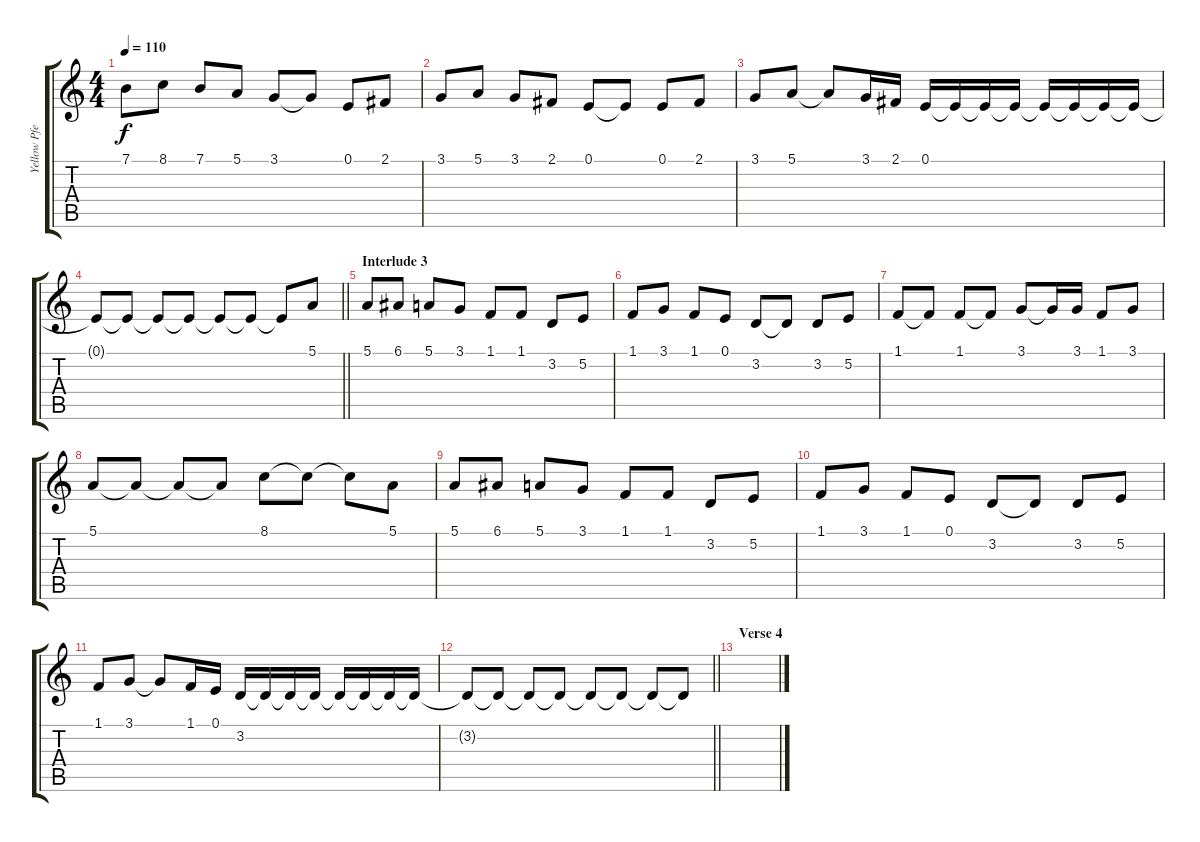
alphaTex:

\track ("Yellow Pfeiffer" "Yellow Pfe") {instrument bagpipe}
\staff {score tabs}
\tuning (E4 B3 G3 D3 A2 E2) {hide}
\ts (4 4)
\tempo 110
\clef g2
\ks c
7.1.8{dy f} 8.1.8 7.1.8 5.1.8 3.1.8 3.1{t}.8 0.1.8 2.1.8 |
3.1.8 5.1.8 3.1.8 2.1.8 0.1.8 0.1{t}.8 0.1.8 2.1.8 |
3.1.8 5.1.8 5.1{t}.8 3.1.16 2.1.16 0.1.16 0.1{t}.16 0.1{t}.16 0.1{t}.16 0.1{t}.16 0.1{t}.16 0.1{t}.16 0.1{t}.16 |
\barLineRight lightlight
0.1{t}.8 0.1{t}.8 0.1{t}.8 0.1{t}.8 0.1{t}.8 0.1{t}.8 0.1{t}.8 5.1.8 |
\section ("" "Interlude 3")
5.1.8 6.1.8 5.1.8 3.1.8 1.1.8 1.1.8 3.2.8 5.2.8 |
1.1.8 3.1.8 1.1.8 0.1.8 3.2.8 3.2{t}.8 3.2.8 5.2.8 |
1.1.8 1.1{t}.8 1.1.8 1.1{t}.8 3.1.8 3.1{t}.16 3.1.16 1.1.8 3.1.8 |
5.1.8 5.1{t}.8 5.1{t}.8 5.1{t}.8 8.1.8 8.1{t}.8 8.1{t}.8 5.1.8 |
5.1.8 6.1.8 5.1.8 3.1.8 1.1.8 1.1.8 3.2.8 5.2.8 |
1.1.8 3.1.8 1.1.8 0.1.8 3.2.8 3.2{t}.8 3.2.8 5.2.8 |
1.1.8 3.1.8 3.1{t}.8 1.1.16 0.1.16 3.2.16 3.2{t}.16 3.2{t}.16 3.2{t}.16 3.2{t}.16 3.2{t}.16 3.2{t}.16 3.2{t}.16 |
\barLineRight lightlight
3.2{t}.8 3.2{t}.8 3.2{t}.8 3.2{t}.8 3.2{t}.8 3.2{t}.8 3.2{t}.8 3.2{t}.8 |
\section ("" "Verse 4")
